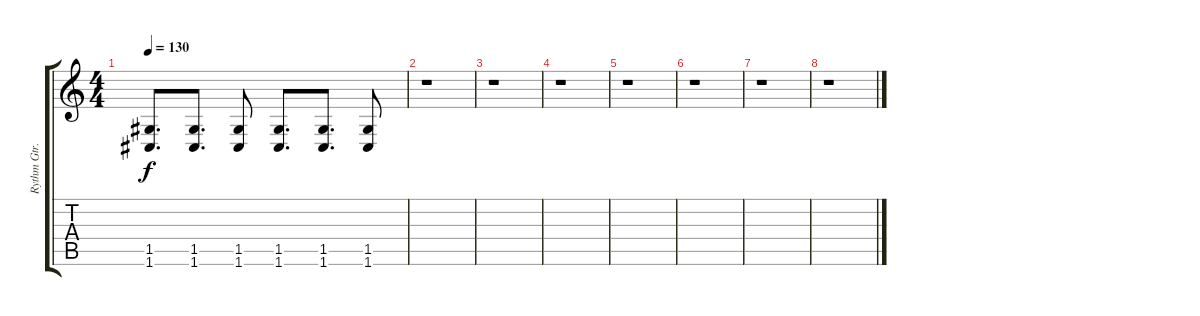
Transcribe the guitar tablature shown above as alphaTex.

\track ("Rythm Gtr." "Rythm Gtr.") {instrument distortionguitar}
\staff {score tabs}
\tuning (D4 A3 F3 C3 G2 C2) {hide}
\ts (4 4)
\tempo 130
\clef g2
\ks c
(1.5 1.6).8{d dy f} (1.5 1.6).8{d} (1.5 1.6).8 (1.5 1.6).8{d} (1.5 1.6).8{d} (1.5 1.6).8 |
r.1 |
r.1 |
r.1 |
r.1 |
r.1 |
r.1 |
r.1
